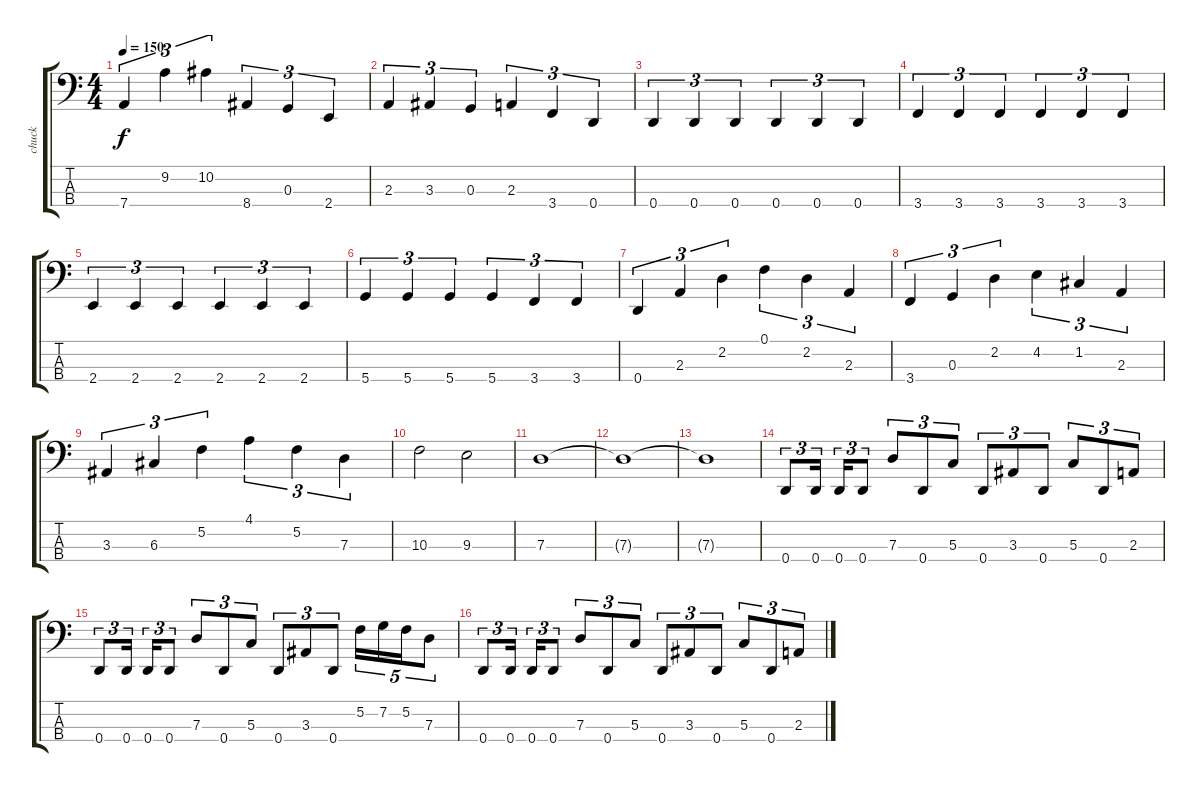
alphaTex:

\track ("chuck" "chuck") {instrument electricbasspick}
\staff {score tabs}
\tuning (F2 C2 G1 D1) {hide}
\ts (4 4)
\tempo 150
\clef f4
\ks c
7.4.4{tu (3 2) dy f} 9.2.4{tu (3 2)} 10.2.4{tu (3 2)} 8.4.4{tu (3 2)} 0.3.4{tu (3 2)} 2.4.4{tu (3 2)} |
2.3.4{tu (3 2)} 3.3.4{tu (3 2)} 0.3.4{tu (3 2)} 2.3.4{tu (3 2)} 3.4.4{tu (3 2)} 0.4.4{tu (3 2)} |
0.4.4{tu (3 2)} 0.4.4{tu (3 2)} 0.4.4{tu (3 2)} 0.4.4{tu (3 2)} 0.4.4{tu (3 2)} 0.4.4{tu (3 2)} |
3.4.4{tu (3 2)} 3.4.4{tu (3 2)} 3.4.4{tu (3 2)} 3.4.4{tu (3 2)} 3.4.4{tu (3 2)} 3.4.4{tu (3 2)} |
2.4.4{tu (3 2)} 2.4.4{tu (3 2)} 2.4.4{tu (3 2)} 2.4.4{tu (3 2)} 2.4.4{tu (3 2)} 2.4.4{tu (3 2)} |
5.4.4{tu (3 2)} 5.4.4{tu (3 2)} 5.4.4{tu (3 2)} 5.4.4{tu (3 2)} 3.4.4{tu (3 2)} 3.4.4{tu (3 2)} |
0.4.4{tu (3 2)} 2.3.4{tu (3 2)} 2.2.4{tu (3 2)} 0.1.4{tu (3 2)} 2.2.4{tu (3 2)} 2.3.4{tu (3 2)} |
3.4.4{tu (3 2)} 0.3.4{tu (3 2)} 2.2.4{tu (3 2)} 4.2.4{tu (3 2)} 1.2.4{tu (3 2)} 2.3.4{tu (3 2)} |
3.3.4{tu (3 2)} 6.3.4{tu (3 2)} 5.2.4{tu (3 2)} 4.1.4{tu (3 2)} 5.2.4{tu (3 2)} 7.3.4{tu (3 2)} |
10.3.2 9.3.2 |
7.3.1 |
7.3{t}.1 |
7.3{t}.1 |
0.4.8{tu (3 2)} 0.4.16{tu (3 2) beam splitsecondary} 0.4.16{tu (3 2)} 0.4.8{tu (3 2)} 7.3.8{tu (3 2)} 0.4.8{tu (3 2)} 5.3.8{tu (3 2)} 0.4.8{tu (3 2)} 3.3.8{tu (3 2)} 0.4.8{tu (3 2)} 5.3.8{tu (3 2)} 0.4.8{tu (3 2)} 2.3.8{tu (3 2)} |
0.4.8{tu (3 2)} 0.4.16{tu (3 2) beam splitsecondary} 0.4.16{tu (3 2)} 0.4.8{tu (3 2)} 7.3.8{tu (3 2)} 0.4.8{tu (3 2)} 5.3.8{tu (3 2)} 0.4.8{tu (3 2)} 3.3.8{tu (3 2)} 0.4.8{tu (3 2)} 5.2.16{tu (5 4)} 7.2.16{tu (5 4)} 5.2.16{tu (5 4)} 7.3.8{tu (5 4)} |
0.4.8{tu (3 2)} 0.4.16{tu (3 2) beam splitsecondary} 0.4.16{tu (3 2)} 0.4.8{tu (3 2)} 7.3.8{tu (3 2)} 0.4.8{tu (3 2)} 5.3.8{tu (3 2)} 0.4.8{tu (3 2)} 3.3.8{tu (3 2)} 0.4.8{tu (3 2)} 5.3.8{tu (3 2)} 0.4.8{tu (3 2)} 2.3.8{tu (3 2)}
